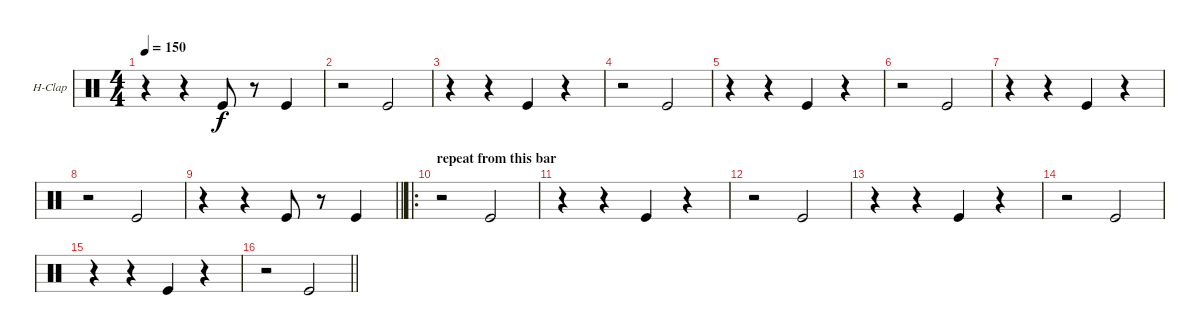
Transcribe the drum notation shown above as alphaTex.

\bracketExtendMode groupsimilarinstruments
\firstSystemTrackNameOrientation horizontal
\otherSystemsTrackNameOrientation horizontal
\track ("Hand Clap" "H-Clap") {solo instrument percussion}
\staff {score}
\articulation defaults
\ts (4 4)
\tempo 150
\clef neutral
\ks c
r.4{dy f} r.4 "Kick (hit)".8 r.8 "Kick (hit)".4 |
r.2 "Kick (hit)".2 |
r.4 r.4 "Kick (hit)".4 r.4 |
r.2 "Kick (hit)".2 |
r.4 r.4 "Kick (hit)".4 r.4 |
r.2 "Kick (hit)".2 |
r.4 r.4 "Kick (hit)".4 r.4 |
r.2 "Kick (hit)".2 |
\barLineRight lightlight
r.4 r.4 "Kick (hit)".8 r.8 "Kick (hit)".4 |
\ro
\section ("" "repeat from this bar")
r.2 "Kick (hit)".2 |
r.4 r.4 "Kick (hit)".4 r.4 |
r.2 "Kick (hit)".2 |
r.4 r.4 "Kick (hit)".4 r.4 |
r.2 "Kick (hit)".2 |
r.4 r.4 "Kick (hit)".4 r.4 |
\barLineRight lightlight
r.2 "Kick (hit)".2
